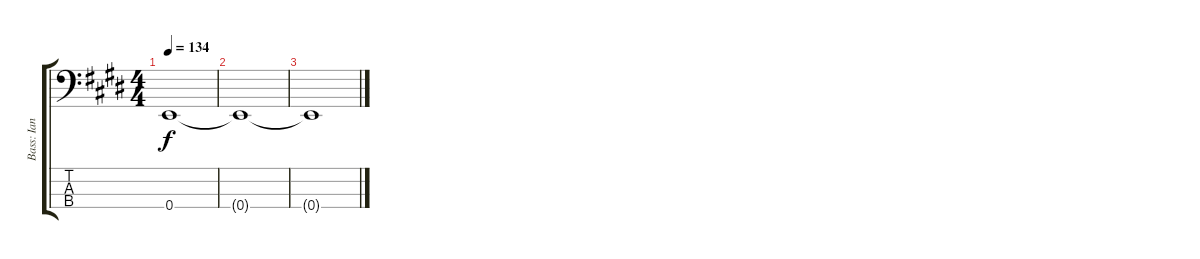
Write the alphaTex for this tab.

\track ("Bass: Ian" "Bass: Ian") {instrument electricbassfinger}
\staff {score tabs}
\tuning (G2 D2 A1 E1) {hide}
\ts (4 4)
\tempo 134
\clef f4
\ks e
0.4{t}.1{dy f} |
0.4{t}.1 |
0.4{t}.1
